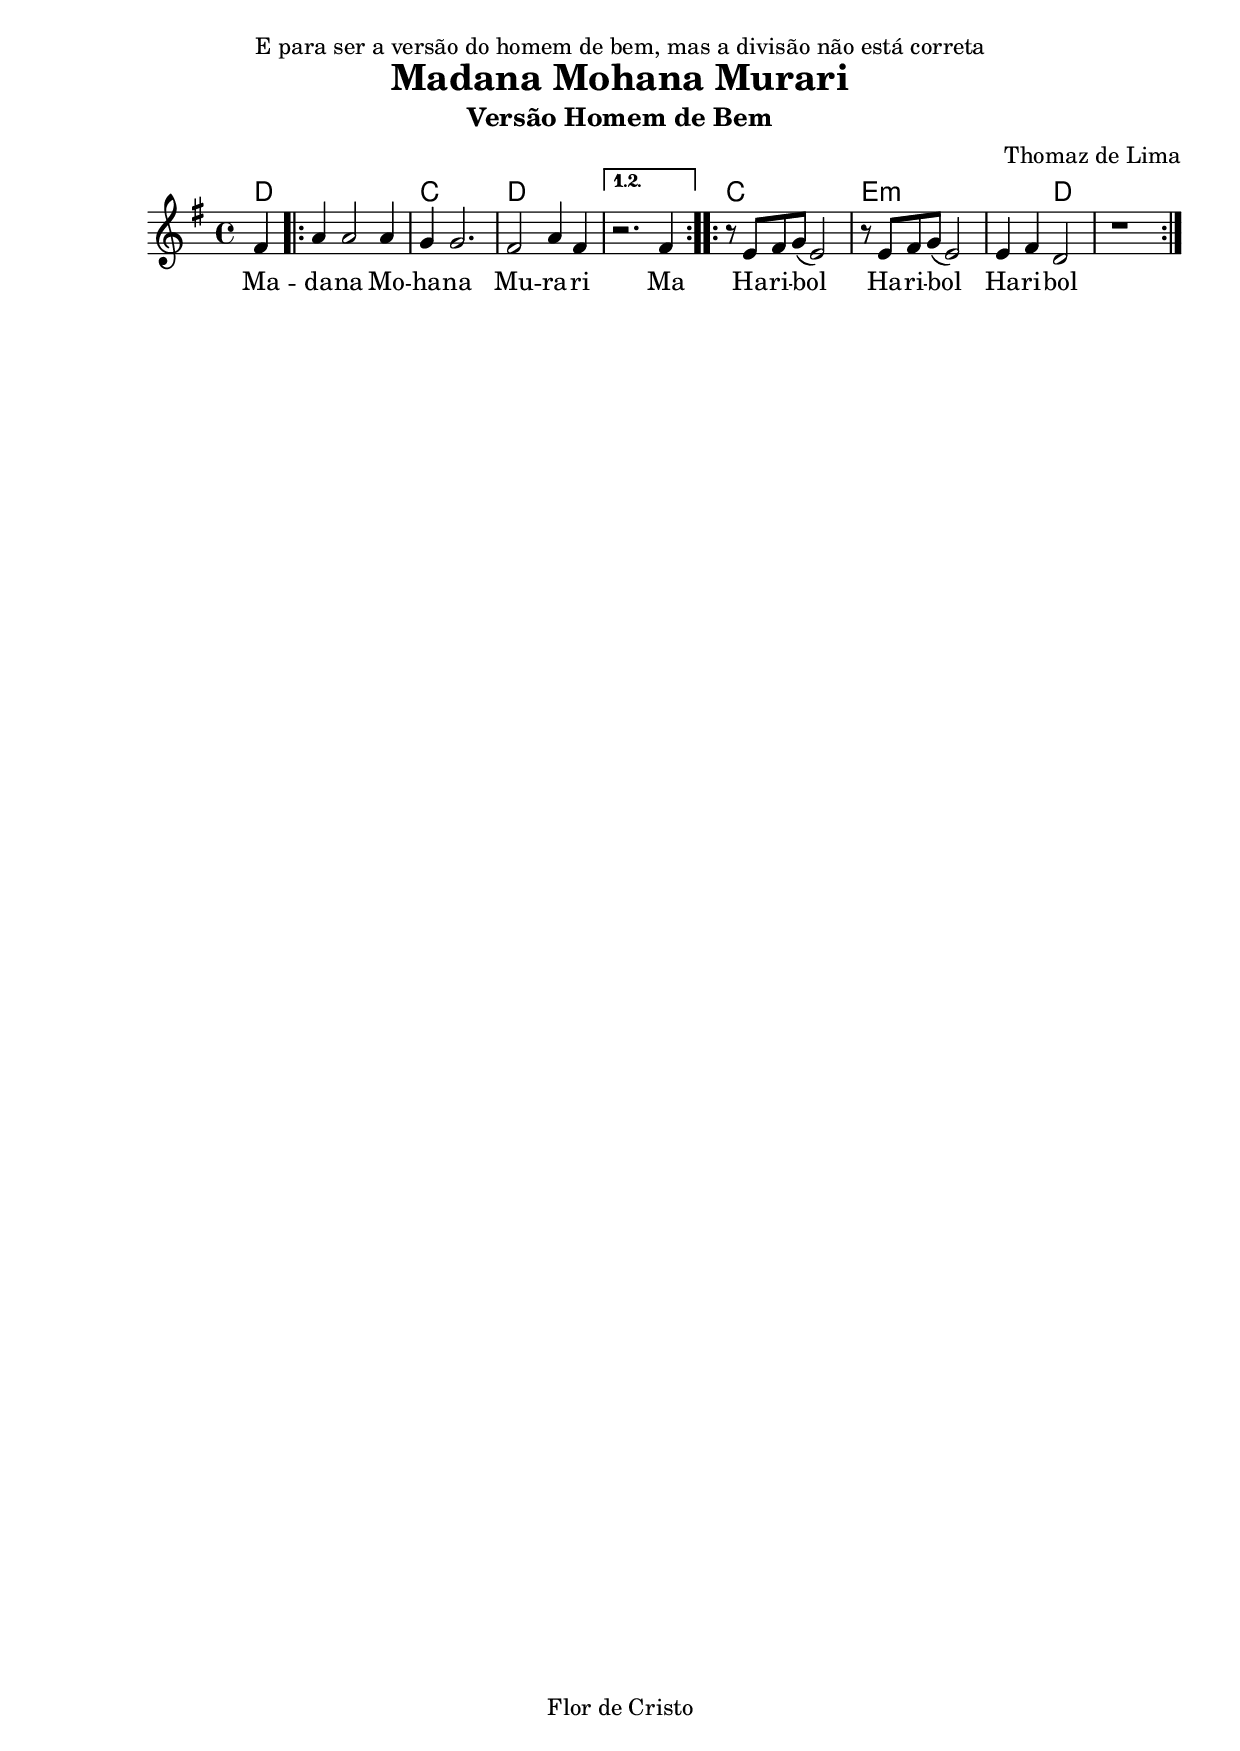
\version "1.8.17"

\header {
  dedication="E para ser a versão do homem de bem, mas a divisão não está correta"
  title="Madana Mohana Murari"
  subtitle="Versão Homem de Bem"
  subsubtitle=""
  poet=""
  meter=""
  piece=""
  composer="Thomaz de Lima"
  arranger=""
  opus=""
  instrument=""
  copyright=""
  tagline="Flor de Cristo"
}

pautaAa =
\relative c'
{
  \clef treble
  \key g \major
  \time 4/4
  \partial 4
  fis4
   \repeat volta 2 {   a a2  a4 | g g2.  fis2 | a4 fis4   } \alternative { { r2. fis4 } }   
   \repeat volta 2 { r8 e8 fis g (e2) | r8 e8 fis g ( e2 ) |  e4 fis d2 r1   }
    
 }
\addlyrics
{
Ma -- da  -- na Mo -- ha -- na Mu -- ra -- ri Ma
Ha -- ri -- bol_ Ha -- ri -- bol_ Ha -- ri -- bol
}
harmoniaAa =
\chordmode
{
  \time 4/4
  d4 d1 c d d1 
  c1 e:m e2:m d2 d1
}

\bookpart {
  \score {
    \new StaffGroup {
      \override Score.RehearsalMark #'self-alignment-X = #LEFT
      <<
        \new ChordNames   {\set chordChanges = ##t \harmoniaAa}
        \new Staff  \with {instrumentName = #"" shortInstrumentName = #""}  \pautaAa
      >>
    }
    \layout {}
    \midi {}
  }
}



